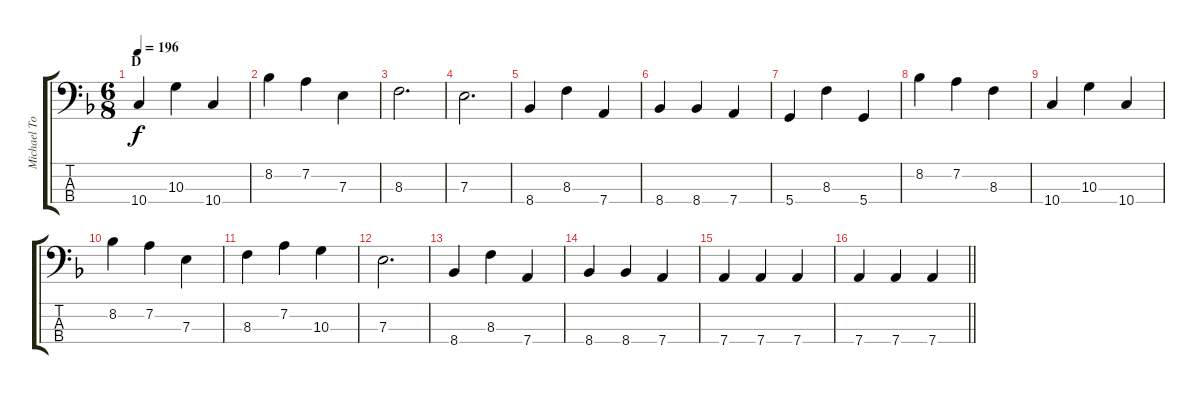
\track ("Michael Todd - Bass" "Michael To") {instrument electricbassfinger}
\staff {score tabs}
\tuning (G2 D2 A1 D1) {hide}
\ts (6 8)
\section ("" "D")
\tempo 196
\clef f4
\ks f
10.4.4{dy f} 10.3.4 10.4.4 |
8.2.4 7.2.4 7.3.4 |
8.3.2{d} |
7.3.2{d} |
8.4.4 8.3.4 7.4.4 |
8.4.4 8.4.4 7.4.4 |
5.4.4 8.3.4 5.4.4 |
8.2.4 7.2.4 8.3.4 |
10.4.4 10.3.4 10.4.4 |
8.2.4 7.2.4 7.3.4 |
8.3.4 7.2.4 10.3.4 |
7.3.2{d} |
8.4.4 8.3.4 7.4.4 |
8.4.4 8.4.4 7.4.4 |
7.4.4 7.4.4 7.4.4 |
\barLineRight lightlight
7.4.4 7.4.4 7.4.4
